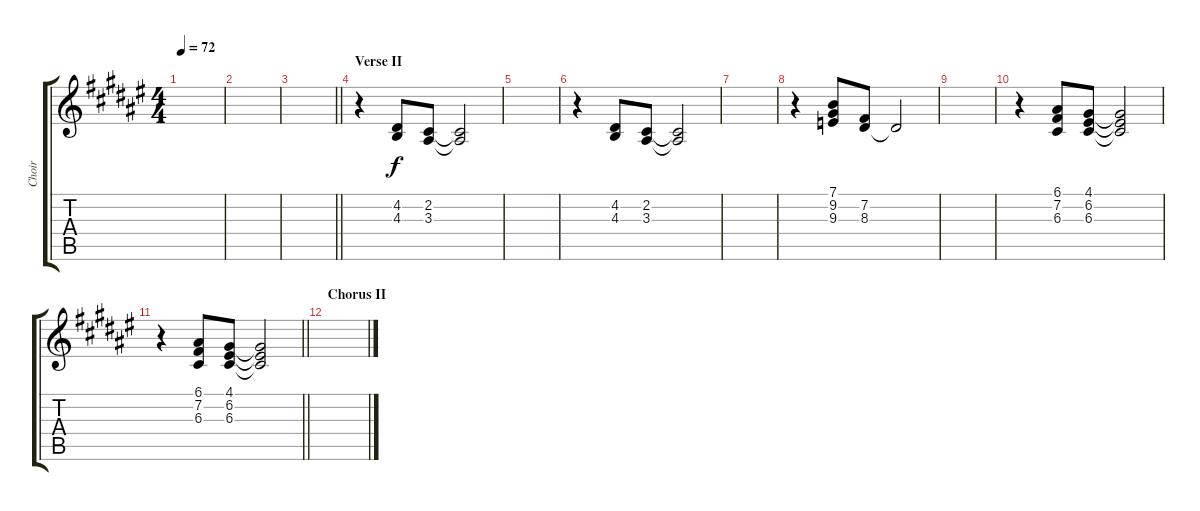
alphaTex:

\track ("Choir" "Choir") {instrument synthvoice}
\staff {score tabs}
\tuning (E4 B3 G3 D3 A2 E2) {hide}
\ts (4 4)
\tempo 72
\clef g2
\ks f#
|
|
\barLineRight lightlight
|
\section ("" "Verse II")
r.4 (4.2 4.3).8 (2.2 3.3).8 (2.2{t} 3.3{t}).2 |
|
r.4 (4.2 4.3).8 (2.2 3.3).8 (2.2{t} 3.3{t}).2 |
|
r.4 (7.1 9.2 9.3).8 (7.2 8.3).8 8.3{t}.2 |
|
r.4 (6.1 7.2 6.3).8 (4.1 6.2 6.3).8 (4.1{t} 6.2{t} 6.3{t}).2 |
\barLineRight lightlight
r.4 (6.1 7.2 6.3).8 (4.1 6.2 6.3).8 (4.1{t} 6.2{t} 6.3{t}).2 |
\section ("" "Chorus II")
